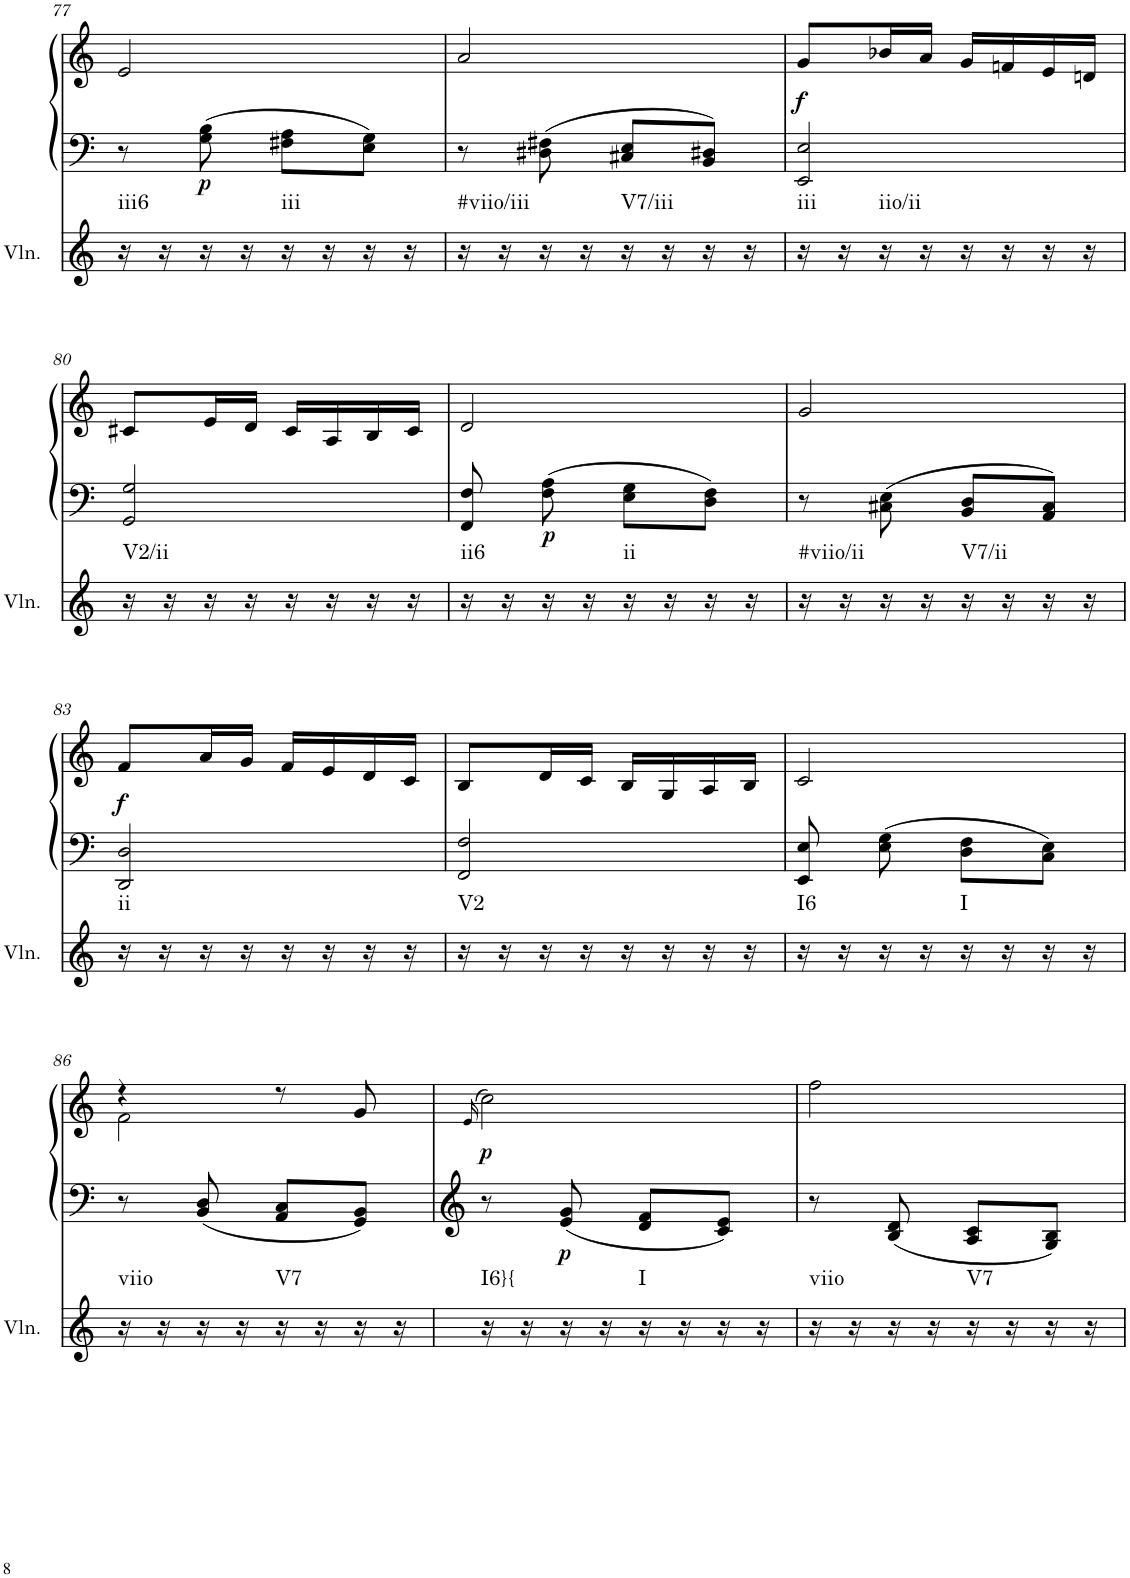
**kern	**harte	**kern	**kern	**dynam
*part2	*part2	*part1	*part1	*part1
*staff3	*	*staff2	*staff1	*staff1/2
*I"Violin	*	*I"Klavier linke Hand	*	*
*I'Vln.	*	*	*	*
!!LO:PB:g=z
*clefG2	*	*clefF4	*clefF4	*
*k[]	*	*k[]	*k[]	*
*M2/4	*	*M2/4	*M2/4	*
=77	=77	=77	=77	=77
!	!LO:H:kt=iii6	!	!	!
16r	N	8r	2e/	.
16r	.	.	.	.
!	!	!	!	!LO:DY:b=2
16r	.	8G\ 8B\	.	p
16r	.	.	.	.
!	!LO:H:kt=iii	!	!	!
16r	N	8F#X\ 8A\L	.	.
16r	.	.	.	.
16r	.	8E\ 8G\J	.	.
16r	.	.	.	.
=78	=78	=78	=78	=78
!	!LO:H:kt=#viio/iii	!	!	!
16r	N	8r	2a/	.
16r	.	.	.	.
16r	.	8D#X\ 8F#X\	.	.
16r	.	.	.	.
!	!LO:H:kt=V7/iii	!	!	!
16r	N	8C#X/ 8E/L	.	.
16r	.	.	.	.
16r	.	8BB/ 8D#X/J	.	.
16r	.	.	.	.
=79	=79	=79	=79	=79
!	!LO:H:kt=iii	!	!	!LO:DY:b
16r	N	2EE/ 2E/	8g/L	f
16r	.	.	.	.
!	!LO:H:kt=iio/ii	!	!	!
16r	N	.	16b-X/L	.
16r	.	.	16a/JJ	.
16r	.	.	16g/LL	.
16r	.	.	16fn/	.
16r	.	.	16e/	.
16r	.	.	16dn/JJ	.
!!LO:LB:g=z
=80	=80	=80	=80	=80
!	!LO:H:kt=V2/ii	!	!	!
16r	N	2GG/ 2G/	8c#X/L	.
16r	.	.	.	.
16r	.	.	16e/L	.
16r	.	.	16d/JJ	.
16r	.	.	16c#/LL	.
16r	.	.	16A/	.
16r	.	.	16B/	.
16r	.	.	16c#/JJ	.
=81	=81	=81	=81	=81
!	!LO:H:kt=ii6	!	!	!
16r	N	8FF/ 8F/	2d/	.
16r	.	.	.	.
!	!	!	!	!LO:DY:b=2
16r	.	8F\ 8A\	.	p
16r	.	.	.	.
!	!LO:H:kt=ii	!	!	!
16r	N	8E\ 8G\L	.	.
16r	.	.	.	.
16r	.	8D\ 8F\J	.	.
16r	.	.	.	.
=82	=82	=82	=82	=82
!	!LO:H:kt=#viio/ii	!	!	!
16r	N	8r	2g/	.
16r	.	.	.	.
16r	.	8C#X\ 8E\	.	.
16r	.	.	.	.
!	!LO:H:kt=V7/ii	!	!	!
16r	N	8BB/ 8D/L	.	.
16r	.	.	.	.
16r	.	8AA/ 8C#/J	.	.
16r	.	.	.	.
!!LO:LB:g=z
=83	=83	=83	=83	=83
!	!LO:H:kt=ii	!	!	!LO:DY:b
16r	N	2DD/ 2D/	8f/L	f
16r	.	.	.	.
16r	.	.	16a/L	.
16r	.	.	16g/JJ	.
16r	.	.	16f/LL	.
16r	.	.	16e/	.
16r	.	.	16d/	.
16r	.	.	16c/JJ	.
=84	=84	=84	=84	=84
!	!LO:H:kt=V2	!	!	!
16r	N	2FF/ 2F/	8B/L	.
16r	.	.	.	.
16r	.	.	16d/L	.
16r	.	.	16c/JJ	.
16r	.	.	16B/LL	.
16r	.	.	16G/	.
16r	.	.	16A/	.
16r	.	.	16B/JJ	.
=85	=85	=85	=85	=85
!	!LO:H:kt=I6	!	!	!
16r	N	8EE/ 8E/	2c/	.
16r	.	.	.	.
16r	.	8E\ 8G\	.	.
16r	.	.	.	.
!	!LO:H:kt=I	!	!	!
16r	N	8D\ 8F\L	.	.
16r	.	.	.	.
16r	.	8C\ 8E\J	.	.
16r	.	.	.	.
!!LO:LB:g=z
=86	=86	=86	=86	=86
*	*	*	*^	*
!	!LO:H:kt=viio	!	!	!	!
16r	N	8r	4r	2f\	.
16r	.	.	.	.	.
16r	.	8BB/ 8D/	.	.	.
16r	.	.	.	.	.
!	!LO:H:kt=V7	!	!	!	!
16r	N	8AA/ 8C/L	8r	.	.
16r	.	.	.	.	.
16r	.	8GG/ 8BB/J	8g/	.	.
16r	.	.	.	.	.
*	*	*	*v	*v	*
=87	=87	=87	=87	=87
.	.	.	(>16qe/	.
!	!LO:H:kt=I6}{	!	!	!LO:DY:b
16r	N	8r	2cc\)	p
16r	.	.	.	.
!	!	!	!	!LO:DY:b=2
16r	.	8e/ 8g/	.	p
16r	.	.	.	.
!	!LO:H:kt=I	!	!	!
16r	N	8d/ 8f/L	.	.
16r	.	.	.	.
16r	.	8c/ 8e/J	.	.
16r	.	.	.	.
=88	=88	=88	=88	=88
!	!LO:H:kt=viio	!	!	!
16r	N	8r	2ff\	.
16r	.	.	.	.
16r	.	8B/ 8d/	.	.
16r	.	.	.	.
!	!LO:H:kt=V7	!	!	!
16r	N	8A/ 8c/L	.	.
16r	.	.	.	.
16r	.	8G/ 8B/J	.	.
16r	.	.	.	.
=	=	=	=	=
*-	*-	*-	*-	*-
